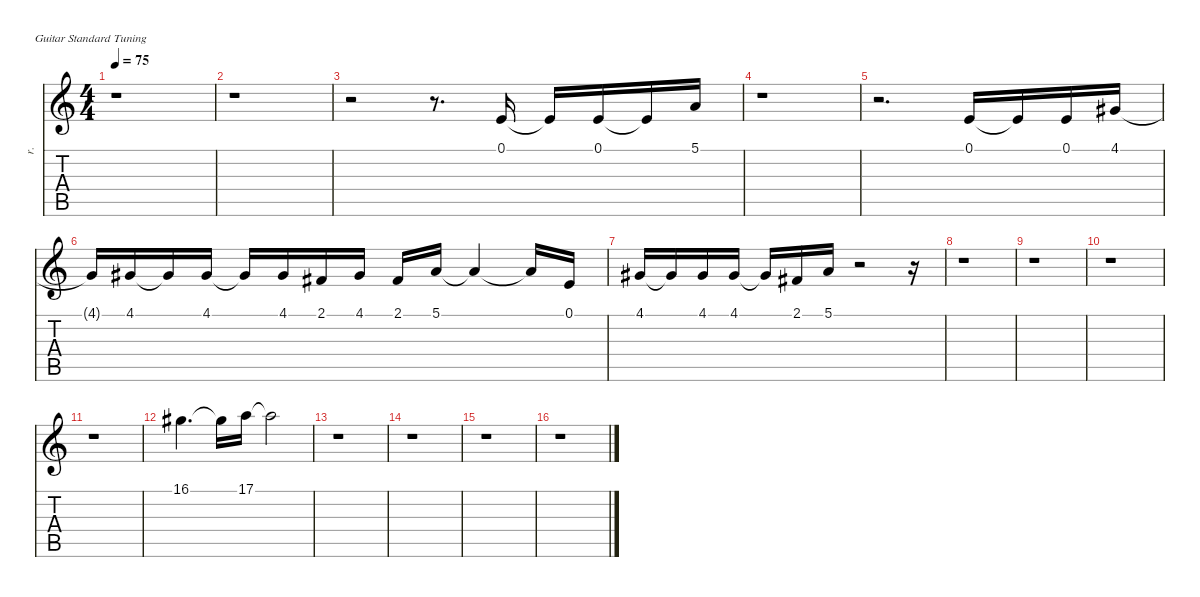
\defaultSystemsLayout 4
\hideDynamics
\bracketExtendMode nobrackets
\otherSystemsTrackNameOrientation horizontal
\track ("Backing Vocals" "r.") {instrument synthvoice}
\staff {score tabs}
\tuning (E4 B3 G3 D3 A2 E2)
\ts (4 4)
\tempo 75
\clef g2
\ks c
r.1{dy ff} |
r.1 |
r.2 r.8{d} 0.1.16 0.1{t}.16{dy f} 0.1.16{dy ff} 0.1{t}.16{dy f} 5.1.16{dy fff} |
r.1 |
r.2{d} 0.1.16{dy ff} 0.1{t}.16{dy f} 0.1.16{dy fff} 4.1{acc #}.16{dy ff} |
4.1{t acc #}.16{dy f} 4.1{acc #}.16{dy ff} 4.1{t acc #}.16{dy f} 4.1{acc #}.16{dy fff} 4.1{t acc #}.16{dy f} 4.1{acc #}.16{dy fff} 2.1{acc #}.16{dy ff} 4.1{acc #}.16 2.1{acc #}.16{dy fff} 5.1.16{dy ff} 5.1{t}.4{dy f} 5.1{t}.16 0.1.16{dy fff} |
4.1{acc #}.16{dy ff} 4.1{t acc #}.16{dy f} 4.1{acc #}.16{dy fff} 4.1{acc #}.16{dy ff} 4.1{t acc #}.16{dy f} 2.1{acc #}.16{dy fff} 5.1.16{dy ff} r.2 r.16 |
r.1 |
r.1 |
r.1 |
r.1 |
16.1{acc #}.4{d dy fff} 16.1{t acc #}.16{dy f} 17.1.16{dy ff} 17.1{t}.2{dy f} |
r.1 |
r.1 |
r.1 |
r.1
